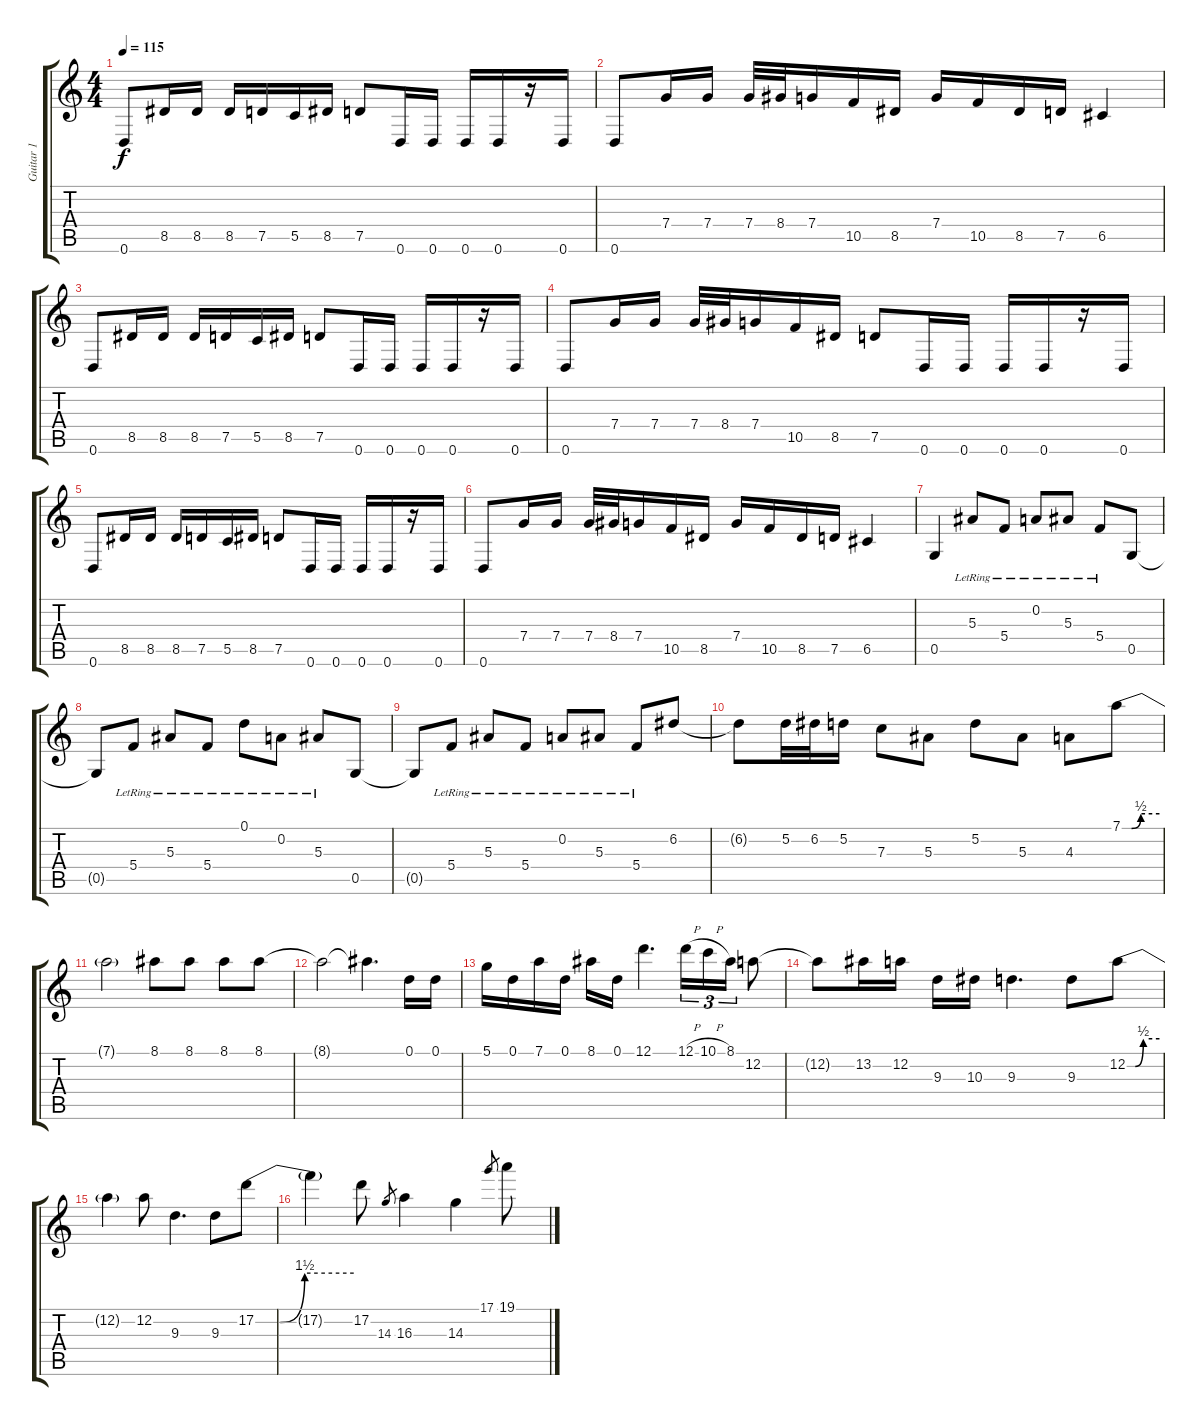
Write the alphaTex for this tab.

\track ("Guitar 1" "Guitar 1") {instrument overdrivenguitar}
\staff {score tabs}
\tuning (D4 A3 F3 C3 G2 D2) {hide}
\ts (4 4)
\tempo 115
\clef g2
\ks c
0.6.8{dy f} 8.5.16 8.5.16 8.5.16 7.5.16 5.5.16 8.5.16 7.5.8 0.6.16 0.6.16 0.6.16 0.6.16 r.16 0.6.16 |
0.6.8 7.4.16 7.4.16 7.4.32 8.4.32 7.4.16 10.5.16 8.5.16 7.4.16 10.5.16 8.5.16 7.5.16 6.5.4 |
0.6.8 8.5.16 8.5.16 8.5.16 7.5.16 5.5.16 8.5.16 7.5.8 0.6.16 0.6.16 0.6.16 0.6.16 r.16 0.6.16 |
0.6.8 7.4.16 7.4.16 7.4.32 8.4.32 7.4.16 10.5.16 8.5.16 7.5.8 0.6.16 0.6.16 0.6.16 0.6.16 r.16 0.6.16 |
0.6.8 8.5.16 8.5.16 8.5.16 7.5.16 5.5.16 8.5.16 7.5.8 0.6.16 0.6.16 0.6.16 0.6.16 r.16 0.6.16 |
0.6.8 7.4.16 7.4.16 7.4.32 8.4.32 7.4.16 10.5.16 8.5.16 7.4.16 10.5.16 8.5.16 7.5.16 6.5.4 |
0.5.4 5.3{lr}.8 5.4{lr}.8 0.2{lr}.8 5.3{lr}.8 5.4{lr}.8 0.5.8 |
0.5{t}.8 5.4{lr}.8 5.3{lr}.8 5.4{lr}.8 0.1{lr}.8 0.2{lr}.8 5.3{lr}.8 0.5.8 |
0.5{t}.8 5.4{lr}.8 5.3{lr}.8 5.4{lr}.8 0.2{lr}.8 5.3{lr}.8 5.4{lr}.8 6.2.8 |
6.2{t}.8 5.2.32 6.2.32 5.2.16 7.3.8 5.3.8 5.2.8 5.3.8 4.3.8 7.1{be (custom 0 0 15 0 30 2 60 2)}.8 |
7.1{t}.2 8.1.8 8.1.8 8.1.8 8.1.8 |
8.1{t}.2 8.1{t}.4{d} 0.1.16 0.1.16 |
5.1.16 0.1.16 7.1.16 0.1.16 8.1.16 0.1.16 12.1.4{d} 12.1{h}.16{tu (3 2)} 10.1{h}.16{tu (3 2)} 8.1.16{tu (3 2)} 12.2.8 |
12.2{t}.8 13.2.16 12.2.16 9.3.16 10.3.16 9.3.4{d} 9.3.8 12.2{be (custom 0 0 15 0 30 2 60 2)}.8 |
12.2{t}.4 12.2.8 9.3.4{d} 9.3.8 17.2{be (custom 0 0 15 0 30 6 60 6)}.8 |
17.2{t}.4 17.2.8 14.3.8{gr} 16.3.4 14.3.4 17.1.8{gr} 19.1.8
